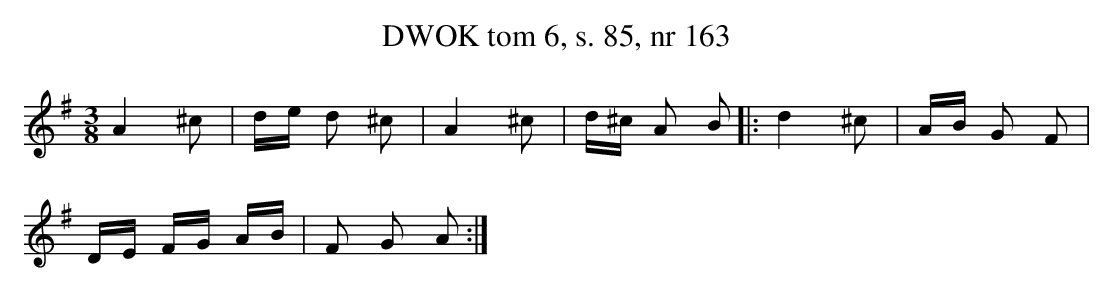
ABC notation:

X:1
T:DWOK tom 6, s. 85, nr 163
L:1/16
M:3/8
K:G
A4 ^c2|de d2 ^c2|A4 ^c2|d^c A2 B2|:d4 ^c2|AB G2 F2|
DE FG AB|F2 G2 A2:|
